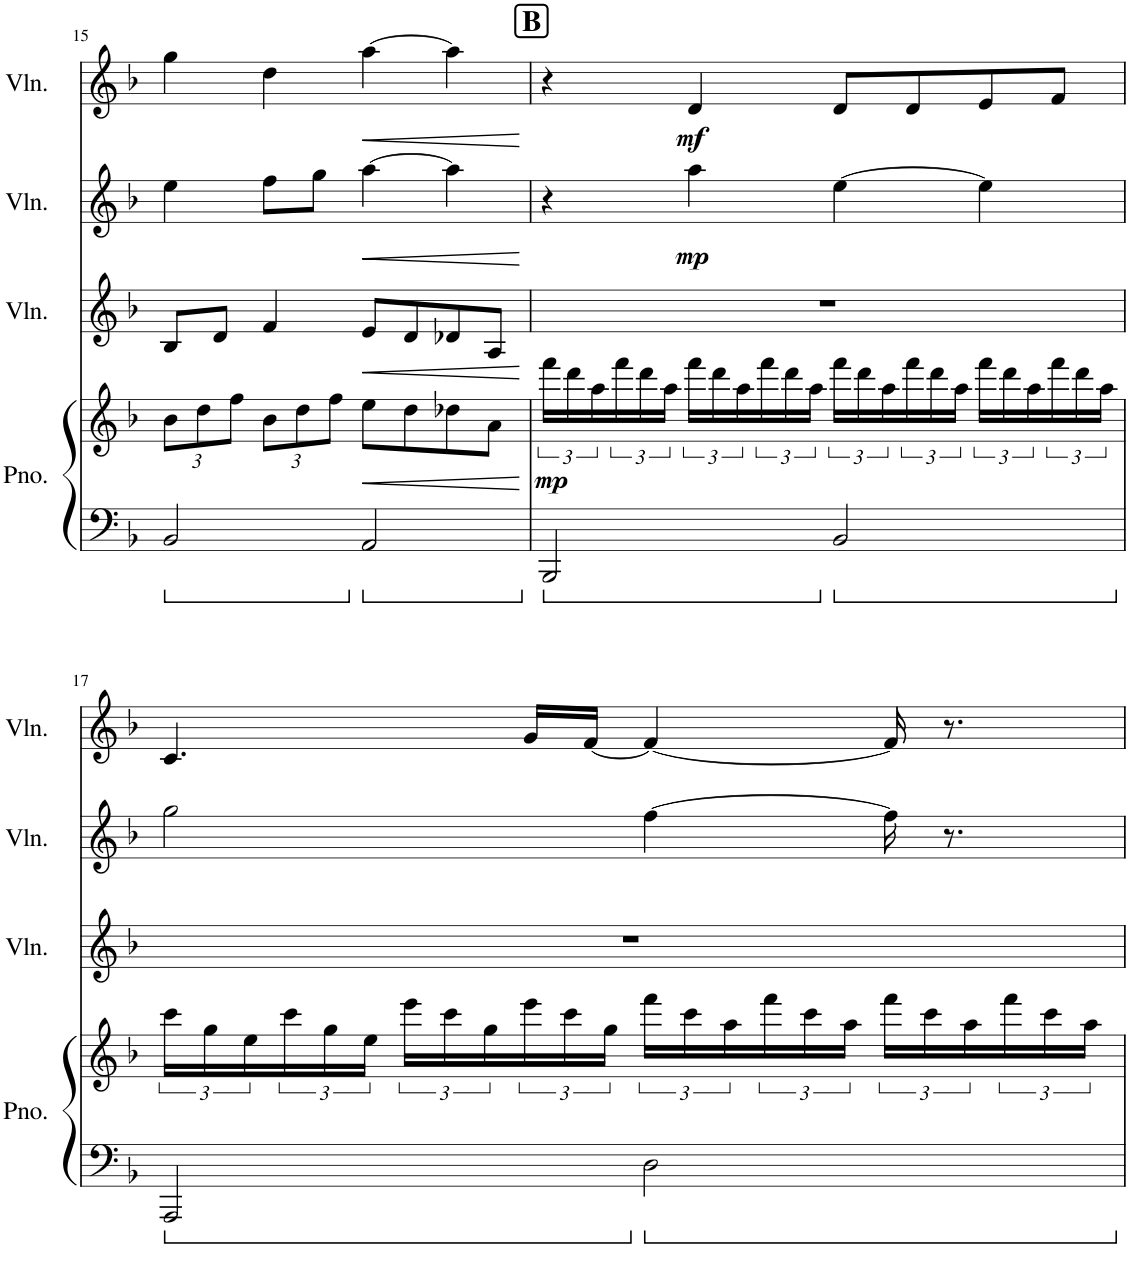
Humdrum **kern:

**kern	**kern	**dynam	**kern	**dynam	**kern	**dynam	**kern	**dynam
*part4	*part4	*part4	*part3	*part3	*part2	*part2	*part1	*part1
*staff5	*staff4	*staff4/5	*staff3	*staff3	*staff2	*staff2	*staff1	*staff1
*I"Piano	*	*	*I"Violin	*	*I"Violin	*	*I"Violin	*
*I'Pno.	*	*	*I'Vln.	*	*I'Vln.	*	*I'Vln.	*
!!LO:PB:g=z
*clefF4	*clefG2	*	*clefG2	*	*clefG2	*	*clefG2	*
*k[b-]	*k[b-]	*	*k[b-]	*	*k[b-]	*	*k[b-]	*
*M4/4	*M4/4	*	*M4/4	*	*M4/4	*	*M4/4	*
*	*Xbrackettup	*	*	*	*	*	*	*
=15	=15	=15	=15	=15	=15	=15	=15	=15
2BB-/	12b-\L	.	8B-/L	.	4ee\	.	4gg\	.
.	12dd\	.	.	.	.	.	.	.
.	.	.	8d/J	.	.	.	.	.
.	12ff\J	.	.	.	.	.	.	.
.	12b-\L	.	4f/	.	8ff\L	.	4dd\	.
.	12dd\	.	.	.	.	.	.	.
.	.	.	.	.	8gg\J	.	.	.
.	12ff\J	.	.	.	.	.	.	.
!	!	!LO:HP:b	!	!LO:HP:b	!	!LO:HP:b	!	!LO:HP:b
2AA/	8ee\L	<	8e/L	<	[4aa\	<	[4aa\	<
.	8dd\	.	8d/	.	.	.	.	.
.	8dd-X\	.	8d-X/	.	4aa\]	.	4aa\]	.
.	8a\J	.	8A/J	.	.	.	.	.
.	.	[	.	[	.	[	.	[
!!LO:REH:place=s1:a:B:cj:fs=14:t=B
=16	=16	=16	=16	=16	=16	=16	=16	=16
*	*brackettup	*	*	*	*	*	*	*
!	!	!LO:DY:b	!	!	!	!	!	!
2BBB-/	24fff\LL	mp	1r	.	4r	.	4r	.
.	24ddd\	.	.	.	.	.	.	.
.	24aa\	.	.	.	.	.	.	.
.	24fff\	.	.	.	.	.	.	.
.	24ddd\	.	.	.	.	.	.	.
.	24aa\JJ	.	.	.	.	.	.	.
!	!	!	!	!	!	!LO:DY:b	!	!LO:DY:b
.	24fff\LL	.	.	.	4aa\	mp	4d/	mf
.	24ddd\	.	.	.	.	.	.	.
.	24aa\	.	.	.	.	.	.	.
.	24fff\	.	.	.	.	.	.	.
.	24ddd\	.	.	.	.	.	.	.
.	24aa\JJ	.	.	.	.	.	.	.
2BB-/	24fff\LL	.	.	.	[4ee\	.	8d/L	.
.	24ddd\	.	.	.	.	.	.	.
.	24aa\	.	.	.	.	.	.	.
.	24fff\	.	.	.	.	.	8d/	.
.	24ddd\	.	.	.	.	.	.	.
.	24aa\JJ	.	.	.	.	.	.	.
.	24fff\LL	.	.	.	4ee\]	.	8e/	.
.	24ddd\	.	.	.	.	.	.	.
.	24aa\	.	.	.	.	.	.	.
.	24fff\	.	.	.	.	.	8f/J	.
.	24ddd\	.	.	.	.	.	.	.
.	24aa\JJ	.	.	.	.	.	.	.
!!LO:LB:g=z
=17	=17	=17	=17	=17	=17	=17	=17	=17
2AAA/	24ccc\LL	.	1r	.	2gg\	.	4.c/	.
.	24gg\	.	.	.	.	.	.	.
.	24ee\	.	.	.	.	.	.	.
.	24ccc\	.	.	.	.	.	.	.
.	24gg\	.	.	.	.	.	.	.
.	24ee\JJ	.	.	.	.	.	.	.
.	24eee\LL	.	.	.	.	.	.	.
.	24ccc\	.	.	.	.	.	.	.
.	24gg\	.	.	.	.	.	.	.
.	24eee\	.	.	.	.	.	16g/LL	.
.	24ccc\	.	.	.	.	.	.	.
.	.	.	.	.	.	.	[16f/JJ	.
.	24gg\JJ	.	.	.	.	.	.	.
2D\	24fff\LL	.	.	.	[4ff\	.	4f/_	.
.	24ccc\	.	.	.	.	.	.	.
.	24aa\	.	.	.	.	.	.	.
.	24fff\	.	.	.	.	.	.	.
.	24ccc\	.	.	.	.	.	.	.
.	24aa\JJ	.	.	.	.	.	.	.
.	24fff\LL	.	.	.	16ff\]	.	16f/]	.
.	24ccc\	.	.	.	.	.	.	.
.	.	.	.	.	8.r	.	8.r	.
.	24aa\	.	.	.	.	.	.	.
.	24fff\	.	.	.	.	.	.	.
.	24ccc\	.	.	.	.	.	.	.
.	24aa\JJ	.	.	.	.	.	.	.
=	=	=	=	=	=	=	=	=
*-	*-	*-	*-	*-	*-	*-	*-	*-
